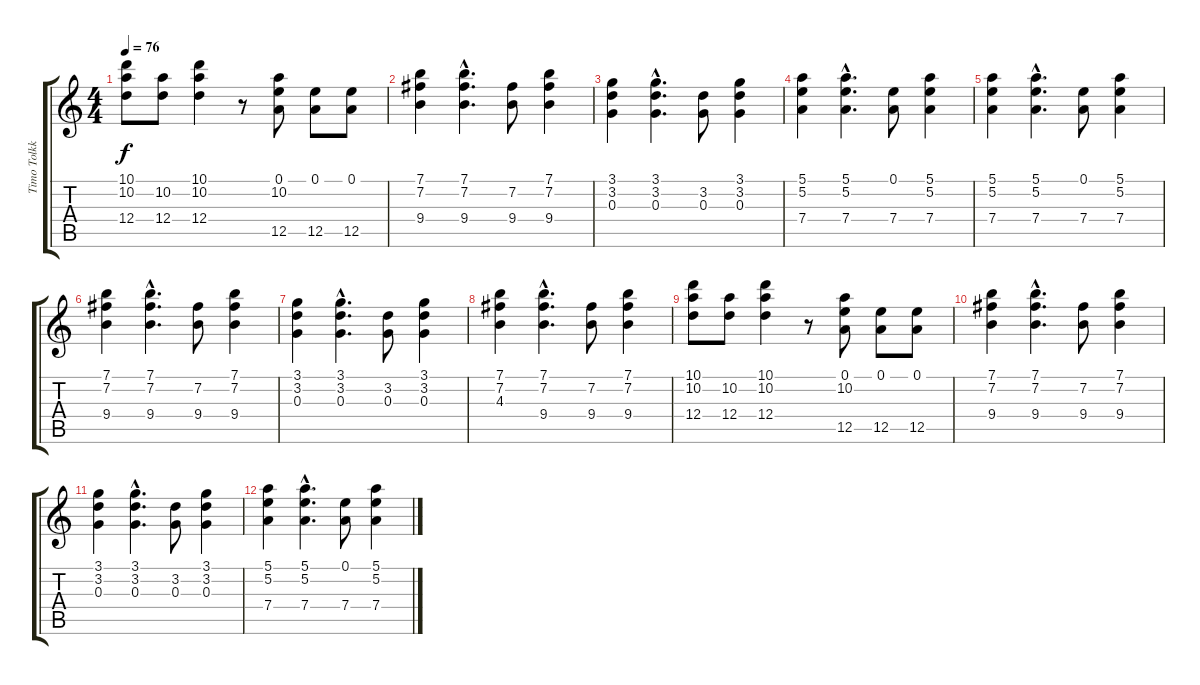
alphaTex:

\track ("Timo Tolkki" "Timo Tolkk") {instrument acousticguitarsteel}
\staff {score tabs}
\tuning (E4 B3 G3 D3 A2 E2) {hide}
\ts (4 4)
\tempo 76
\clef g2
\ks c
(10.1 10.2 12.4).8{dy f volume 4} (10.2 12.4).8{volume 5} (10.1 10.2 12.4).4{volume 5} r.8 (0.1 10.2 12.5).8{volume 6} (0.1 12.5).8{volume 6} (0.1 12.5).8{volume 6} |
(7.1 7.2 9.4).4{volume 7} (7.1{hac} 7.2{hac} 9.4{hac}).4{d} (7.2 9.4).8 (7.1 7.2 9.4).4 |
(3.1 3.2 0.3).4 (3.1{hac} 3.2{hac} 0.3{hac}).4{d} (3.2 0.3).8 (3.1 3.2 0.3).4 |
(5.1 5.2 7.4).4 (5.1 5.2 7.4{hac}).4{d} (0.1 7.4).8 (5.1 5.2 7.4).4 |
(5.1 5.2 7.4).4 (5.1 5.2 7.4{hac}).4{d} (0.1 7.4).8 (5.1 5.2 7.4).4 |
(7.1 7.2 9.4).4 (7.1{hac} 7.2{hac} 9.4{hac}).4{d volume 6} (7.2 9.4).8{volume 6} (7.1 7.2 9.4).4{volume 6} |
(3.1 3.2 0.3).4{volume 6} (3.1{hac} 3.2{hac} 0.3{hac}).4{d volume 5} (3.2 0.3).8{volume 5} (3.1 3.2 0.3).4{volume 5} |
(7.1 7.2 4.3).4{volume 5} (7.1{hac} 7.2{hac} 9.4{hac}).4{d volume 4} (7.2 9.4).8{volume 4} (7.1 7.2 9.4).4{volume 4} |
(10.1 10.2 12.4).8{volume 4} (10.2 12.4).8{volume 4} (10.1 10.2 12.4).4{volume 4} r.8 (0.1 10.2 12.5).8{volume 3} (0.1 12.5).8{volume 3} (0.1 12.5).8{volume 3} |
(7.1 7.2 9.4).4{volume 3} (7.1{hac} 7.2{hac} 9.4{hac}).4{d volume 3} (7.2 9.4).8{volume 2} (7.1 7.2 9.4).4{volume 2} |
(3.1 3.2 0.3).4{volume 2} (3.1{hac} 3.2{hac} 0.3{hac}).4{d volume 2} (3.2 0.3).8{volume 1} (3.1 3.2 0.3).4{volume 1} |
(5.1 5.2 7.4).4{volume 1} (5.1 5.2 7.4{hac}).4{d volume 1} (0.1 7.4).8{volume 0} (5.1 5.2 7.4).4{volume 0}
